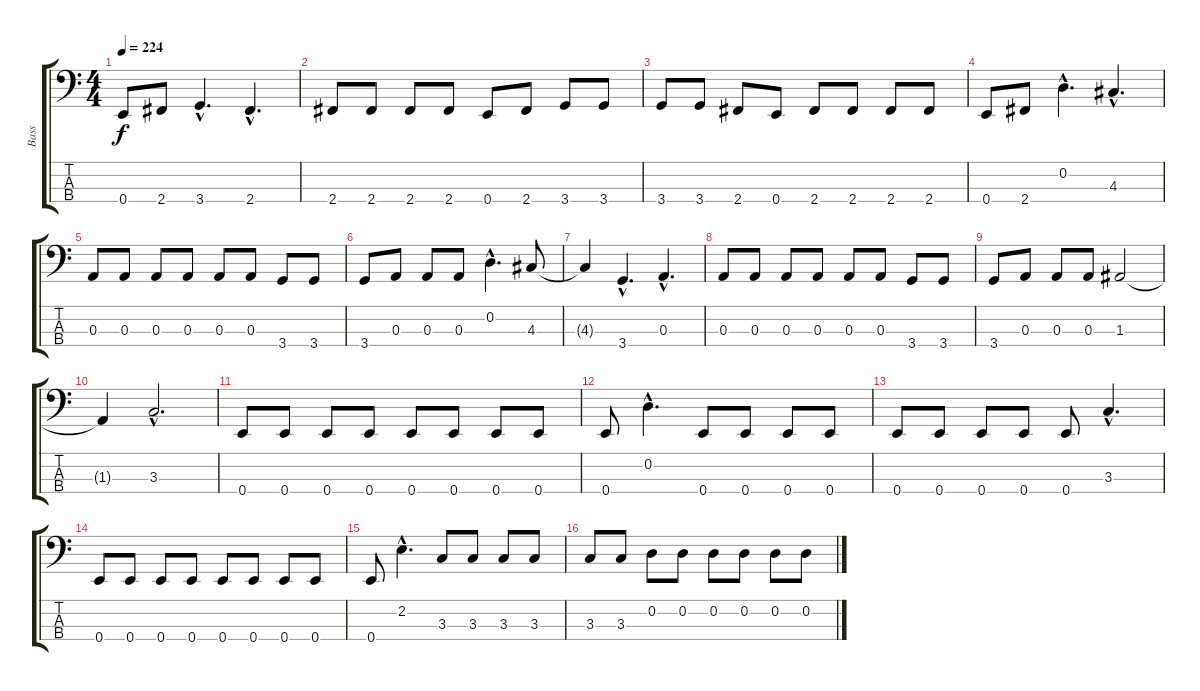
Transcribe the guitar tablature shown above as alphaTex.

\track ("Bass" "Bass") {instrument electricbassfinger}
\staff {score tabs}
\tuning (G2 D2 A1 E1) {hide}
\ts (4 4)
\tempo 224
\clef f4
\ks c
0.4.8{dy f} 2.4.8 3.4{hac}.4{d} 2.4{hac}.4{d} |
2.4.8 2.4.8 2.4.8 2.4.8 0.4.8 2.4.8 3.4.8 3.4.8 |
3.4.8 3.4.8 2.4.8 0.4.8 2.4.8 2.4.8 2.4.8 2.4.8 |
0.4.8 2.4.8 0.2{hac}.4{d} 4.3{hac}.4{d} |
0.3.8 0.3.8 0.3.8 0.3.8 0.3.8 0.3.8 3.4.8 3.4.8 |
3.4.8 0.3.8 0.3.8 0.3.8 0.2{hac}.4{d} 4.3.8 |
4.3{t}.4 3.4{hac}.4{d} 0.3{hac}.4{d} |
0.3.8 0.3.8 0.3.8 0.3.8 0.3.8 0.3.8 3.4.8 3.4.8 |
3.4.8 0.3.8 0.3.8 0.3.8 1.3.2 |
1.3{t}.4 3.3{hac}.2{d} |
0.4.8 0.4.8 0.4.8 0.4.8 0.4.8 0.4.8 0.4.8 0.4.8 |
0.4.8 0.2{hac}.4{d} 0.4.8 0.4.8 0.4.8 0.4.8 |
0.4.8 0.4.8 0.4.8 0.4.8 0.4.8 3.3{hac}.4{d} |
0.4.8 0.4.8 0.4.8 0.4.8 0.4.8 0.4.8 0.4.8 0.4.8 |
0.4.8 2.2{hac}.4{d} 3.3.8 3.3.8 3.3.8 3.3.8 |
3.3.8 3.3.8 0.2.8 0.2.8 0.2.8 0.2.8 0.2.8 0.2.8
